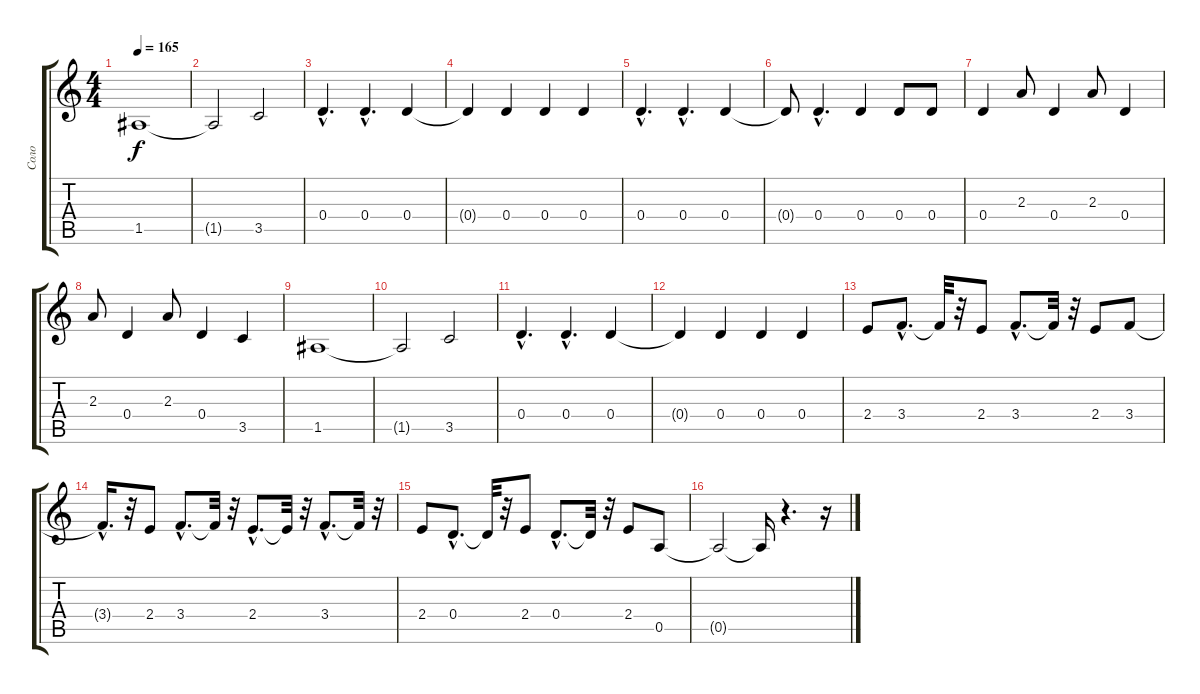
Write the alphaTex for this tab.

\track ("Соло" "Соло") {instrument distortionguitar}
\staff {score tabs}
\tuning (E4 B3 G3 D3 A2 E2) {hide}
\ts (4 4)
\tempo 165
\clef g2
\ks c
1.5.1{dy f} |
1.5{t}.2 3.5.2 |
0.4{hac}.4{d} 0.4{hac}.4{d} 0.4.4 |
0.4{t}.4 0.4.4 0.4.4 0.4.4 |
0.4{hac}.4{d} 0.4{hac}.4{d} 0.4.4 |
0.4{t}.8 0.4{hac}.4{d} 0.4.4 0.4.8 0.4.8 |
0.4.4 2.3.8 0.4.4 2.3.8 0.4.4 |
2.3.8 0.4.4 2.3.8 0.4.4 3.5.4 |
1.5.1 |
1.5{t}.2 3.5.2 |
0.4{hac}.4{d} 0.4{hac}.4{d} 0.4.4 |
0.4{t}.4 0.4.4 0.4.4 0.4.4 |
2.4.8 3.4{hac}.8{d} 3.4{t}.32 r.32 2.4.8 3.4{hac}.8{d} 3.4{t}.32 r.32 2.4.8 3.4.8 |
3.4{hac t}.16{d} r.32 2.4.8 3.4{hac}.8{d} 3.4{t}.32 r.32 2.4{hac}.8{d} 2.4{t}.32 r.32 3.4{hac}.8{d} 3.4{t}.32 r.32 |
2.4.8 0.4{hac}.8{d} 0.4{t}.32 r.32 2.4.8 0.4{hac}.8{d} 0.4{t}.32 r.32 2.4.8 0.5.8 |
0.5{t}.2 0.5{t}.16 r.4{d} r.16
